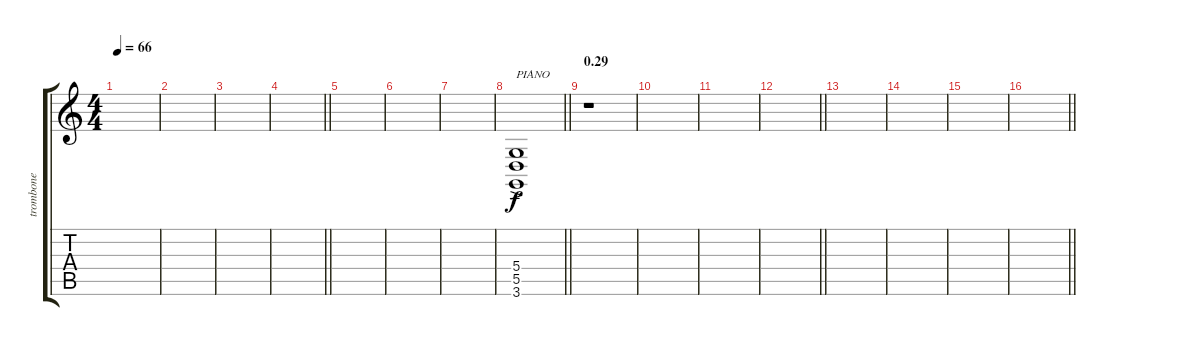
\track ("trombone" "trombone") {instrument synthbrass1}
\staff {score tabs}
\tuning (E4 B3 G3 D3 A2 E2) {hide}
\ts (4 4)
\tempo 66
\clef g2
\ks c
|
|
|
\barLineRight lightlight
|
|
|
|
\barLineRight lightlight
(5.4{ac} 5.5{ac} 3.6{ac}).1{txt "PIANO" balance 3 instrument acousticgrandpiano} |
\section ("" "0.29")
r.1{balance 13 instrument trombone} |
|
|
\barLineRight lightlight
|
|
|
|
\barLineRight lightlight
